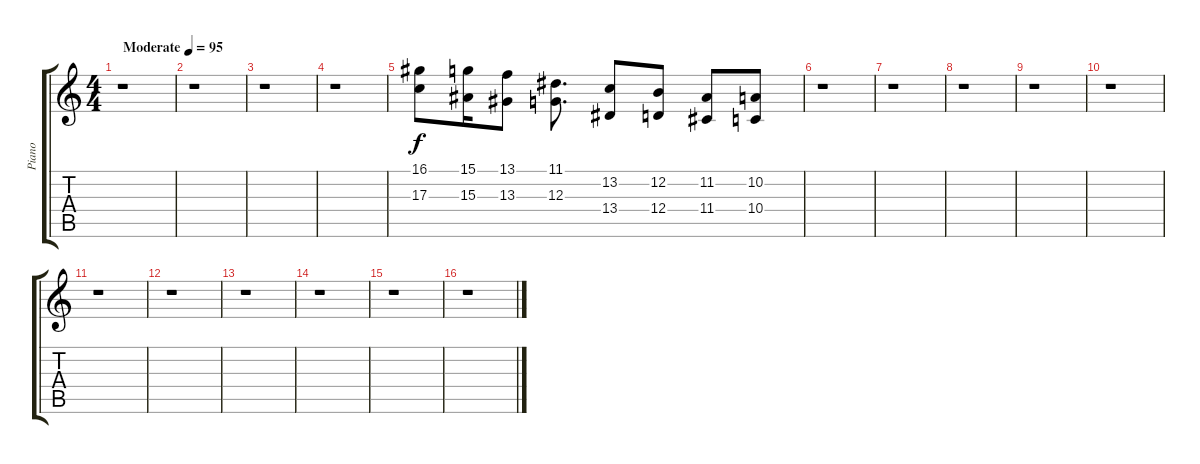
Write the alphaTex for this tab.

\track ("Piano" "Piano") {instrument honkytonkpiano}
\staff {score tabs}
\tuning (E4 B3 G3 D3 A2 E2) {hide}
\ts (4 4)
\tempo (95 "Moderate")
\clef g2
\ks c
r.1{dy f instrument honkytonkpiano} |
r.1 |
r.1 |
r.1 |
(16.1 17.3).8 (15.1 15.3).16 (13.1 13.3).8 (11.1 12.3).8{d} (13.2 13.4).8 (12.2 12.4).8 (11.2 11.4).8 (10.2 10.4).8 |
r.1 |
r.1 |
r.1 |
r.1 |
r.1 |
r.1 |
r.1 |
r.1 |
r.1 |
r.1 |
r.1
